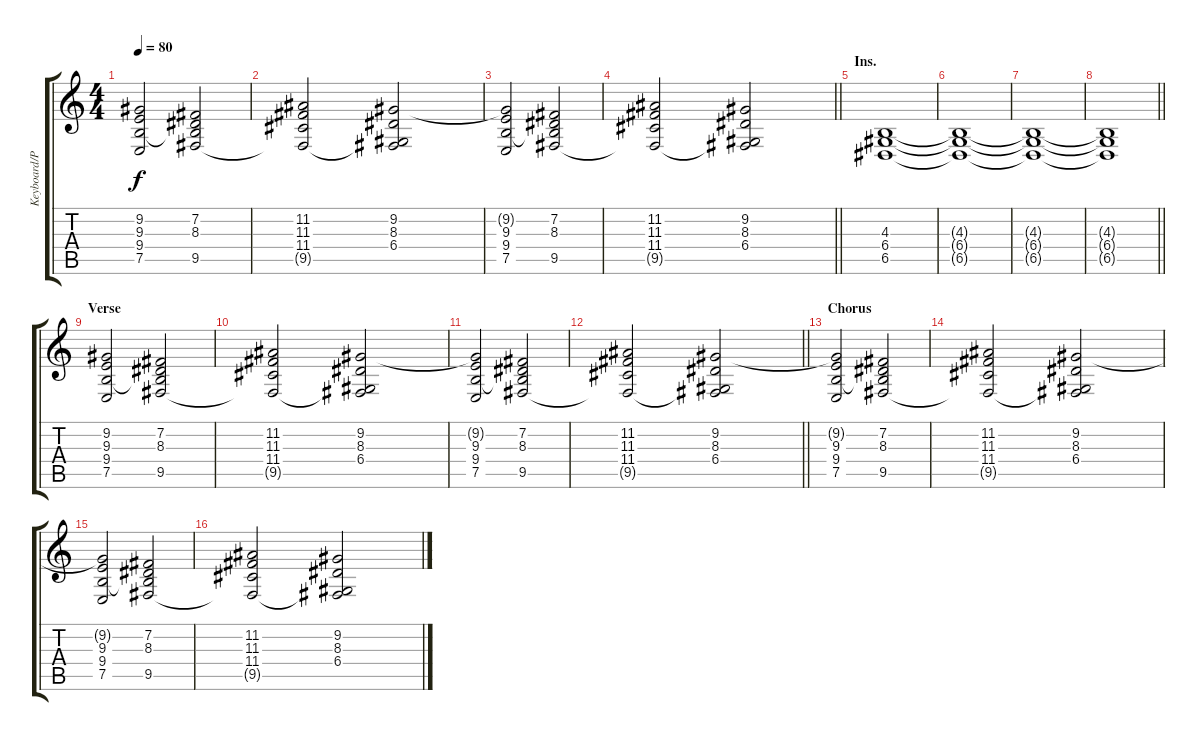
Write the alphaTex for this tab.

\track ("Keyboard/Pad" "Keyboard/P") {instrument pad2warm}
\staff {score tabs}
\tuning (E4 B3 G3 D3 A2 E2) {hide}
\ts (4 4)
\tempo 80
\clef g2
\ks c
(9.2{t} 9.3 9.4 7.5).2{dy f} (7.2 8.3 9.4{t} 9.5).2 |
(11.2 11.3 11.4 9.5{t}).2 (9.2 8.3 6.4 9.5{t}).2 |
(9.2{t} 9.3 9.4 7.5).2 (7.2 8.3 9.4{t} 9.5).2 |
\barLineRight lightlight
(11.2 11.3 11.4 9.5{t}).2 (9.2 8.3 6.4 9.5{t}).2 |
\section ("" "Ins.")
(4.3 6.4 6.5).1 |
(4.3{t} 6.4{t} 6.5{t}).1 |
(4.3{t} 6.4{t} 6.5{t}).1 |
\barLineRight lightlight
(4.3{t} 6.4{t} 6.5{t}).1 |
\section ("" "Verse")
(9.2 9.3 9.4 7.5).2 (7.2 8.3 9.4{t} 9.5).2 |
(11.2 11.3 11.4 9.5{t}).2 (9.2 8.3 6.4 9.5{t}).2 |
(9.2{t} 9.3 9.4 7.5).2 (7.2 8.3 9.4{t} 9.5).2 |
\barLineRight lightlight
(11.2 11.3 11.4 9.5{t}).2 (9.2 8.3 6.4 9.5{t}).2 |
\section ("" "Chorus")
(9.2{t} 9.3 9.4 7.5).2 (7.2 8.3 9.4{t} 9.5).2 |
(11.2 11.3 11.4 9.5{t}).2 (9.2 8.3 6.4 9.5{t}).2 |
(9.2{t} 9.3 9.4 7.5).2 (7.2 8.3 9.4{t} 9.5).2 |
(11.2 11.3 11.4 9.5{t}).2 (9.2 8.3 6.4 9.5{t}).2
